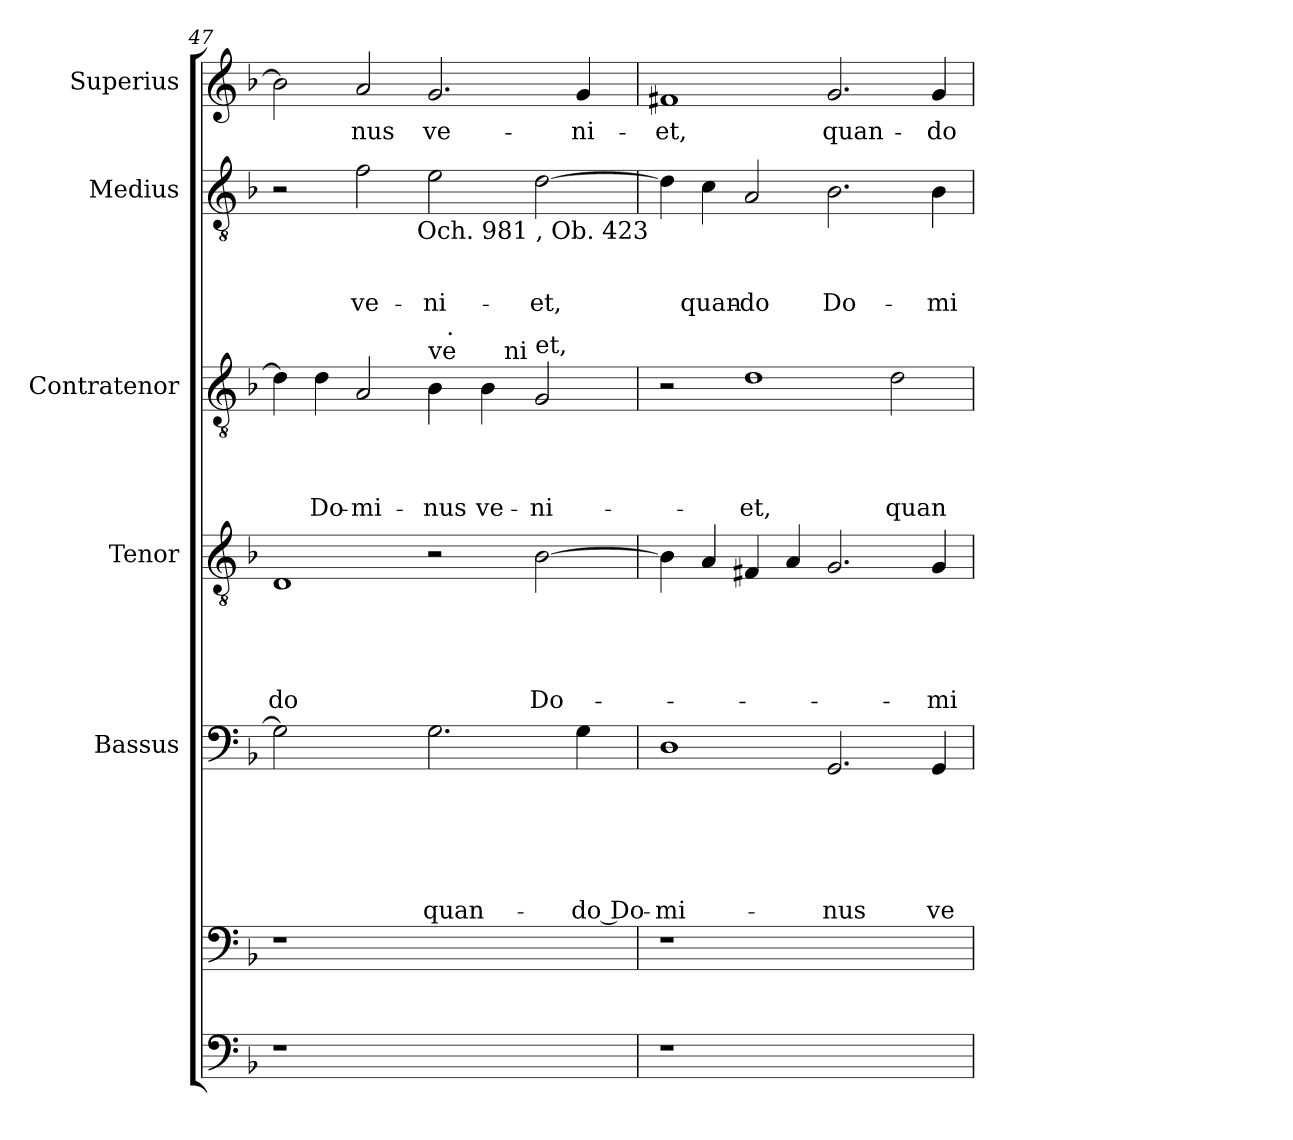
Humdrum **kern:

**kern	**kern	**kern	**text	**text	**text	**text	**text	**text	**kern	**text	**text	**text	**text	**text	**kern	**text	**text	**text	**text	**kern	**text	**text	**text	**kern	**text
*part7	*part6	*part5	*part5	*part5	*part5	*part5	*part5	*part5	*part4	*part4	*part4	*part4	*part4	*part4	*part3	*part3	*part3	*part3	*part3	*part2	*part2	*part2	*part2	*part1	*part1
*staff7	*staff6	*staff5	*staff5	*staff5	*staff5	*staff5	*staff5	*staff5	*staff4	*staff4	*staff4	*staff4	*staff4	*staff4	*staff3	*staff3	*staff3	*staff3	*staff3	*staff2	*staff2	*staff2	*staff2	*staff1	*staff1
*	*	*I"Bassus	*	*	*	*	*	*	*I"Tenor	*	*	*	*	*	*I"Contratenor	*	*	*	*	*I"Medius	*	*	*	*I"Superius	*
*clefF4	*clefF4	*clefF4	*	*	*	*	*	*	*clefGv2	*	*	*	*	*	*clefGv2	*	*	*	*	*clefGv2	*	*	*	*clefG2	*
*k[b-]	*k[b-]	*k[b-]	*	*	*	*	*	*	*k[b-]	*	*	*	*	*	*k[b-]	*	*	*	*	*k[b-]	*	*	*	*k[b-]	*
*F:	*F:	*F:	*	*	*	*	*	*	*F:	*	*	*	*	*	*F:	*	*	*	*	*F:	*	*	*	*F:	*
=47	=47	=47	=47	=47	=47	=47	=47	=47	=47	=47	=47	=47	=47	=47	=47	=47	=47	=47	=47	=47	=47	=47	=47	=47	=47
!	!	!	!	!	!	!	!	!	!	!	!	!	!	!LO:LY:b	!	!	!	!	!	!	!	!	!	!	!
*	*	*	*	*	*	*	*	*	*	*	*	*	*	*	*^	*	*	*	*	*^	*	*	*	*	*
*	*	*	*	*	*	*	*	*	*	*	*	*	*	*	*	*^	*	*	*	*	*	*	*	*	*	*	*
1r	1r	2G\]	.	.	.	.	.	.	1D	.	.	.	.	-do	4d\]	1ryy	1ryy	.	.	.	.	2r	2ryy	.	.	.	2b-\]	.
!	!	!	!	!	!	!	!	!	!	!	!	!	!	!	!	!	!	!	!	!	!LO:LY:b	!	!	!	!	!	!	!
.	.	.	.	.	.	.	.	.	.	.	.	.	.	.	4d\	.	.	.	.	.	Do-	.	.	.	.	.	.	.
!	!	!	!	!	!	!	!	!	!	!	!	!	!	!	!	!	!	!	!	!	!LO:LY:b	!	!	!	!	!LO:LY:b	!	!LO:LY:b
.	.	2ryy	.	.	.	.	.	.	.	.	.	.	.	.	2A/	.	.	.	.	.	-mi-	2f\	4...ryy	.	.	ve-	2a/	-nus
!	!	!	!	!	!	!	!	!	!	!	!	!	!	!	!	!	!	!	!	!	!	!	!LO:TX:b:t=Och. 981 , Ob. 423	!	!	!	!	!
.	.	.	.	.	.	.	.	.	.	.	.	.	.	.	.	.	.	.	.	.	.	.	1ryy	.	.	.	.	.
!	!	!	!	!	!	!	!	!	!	!	!	!	!	!	!LO:TX:a:t=ve	!	!	!	!	!	!	!	!	!	!	!	!	!
!	!	!	!	!	!	!	!	!LO:LY:b:rj	!	!	!	!	!	!	!	!	!	!	!	!	!LO:LY:b	!	!	!	!	!LO:LY:b	!	!LO:LY:b
1ryy	1ryy	2.G\	.	.	.	.	.	quan-	2r	.	.	.	.	.	4B-\	16ryy	4ryy	.	.	.	-nus	2e\	.	.	.	-ni-	2.g/	ve-
!	!	!	!	!	!	!	!	!	!	!	!	!	!	!	!	!LO:TX:a:t=.	!	!	!	!	!	!	!	!	!	!	!	!
.	.	.	.	.	.	.	.	.	.	.	.	.	.	.	.	2...ryy	.	.	.	.	.	.	.	.	.	.	.	.
!	!	!	!	!	!	!	!	!	!	!	!	!	!	!	!	!	!	!	!	!	!LO:LY:b	!	!	!	!	!	!	!
.	.	.	.	.	.	.	.	.	.	.	.	.	.	.	4B-\	.	16.ryy	.	.	.	ve-	.	.	.	.	.	.	.
!	!	!	!	!	!	!	!	!	!	!	!	!	!	!	!	!	!LO:TX:a:t=ni	!	!	!	!	!	!	!	!	!	!	!
.	.	.	.	.	.	.	.	.	.	.	.	.	.	.	.	.	2ryy	.	.	.	.	.	.	.	.	.	.	.
!	!	!	!	!	!	!	!	!	!	!	!	!	!	!	!LO:TX:a:t=et,	!	!	!	!	!	!	!	!	!	!	!	!	!
!	!	!	!	!	!	!	!	!	!	!	!	!	!	!LO:LY:b	!	!	!	!	!	!	!LO:LY:b	!	!	!	!	!LO:LY:b	!	!
.	.	.	.	.	.	.	.	.	[>2B-\	.	.	.	.	Do-	2G/	.	.	.	.	.	-ni-	[>2d\	.	.	.	-et,	.	.
!	!	!	!	!	!	!	!	!LO:LY:b	!	!	!	!	!	!	!	!	!	!	!	!	!	!	!	!	!	!	!	!LO:LY:b
.	.	4G\	.	.	.	.	.	-do Do-	.	.	.	.	.	.	.	.	.	.	.	.	.	.	.	.	.	.	4g/	-ni-
.	.	.	.	.	.	.	.	.	.	.	.	.	.	.	.	.	8ryy	.	.	.	.	.	.	.	.	.	.	.
.	.	.	.	.	.	.	.	.	.	.	.	.	.	.	.	.	32ryy	.	.	.	.	.	32ryy	.	.	.	.	.
=48	=48	=48	=48	=48	=48	=48	=48	=48	=48	=48	=48	=48	=48	=48	=48	=48	=48	=48	=48	=48	=48	=48	=48	=48	=48	=48	=48	=48
!	!	!	!	!	!	!	!	!LO:LY:b	!	!	!	!	!	!	!	!	!	!	!	!	!	!	!	!	!	!	!	!LO:LY:b
*	*	*	*	*	*	*	*	*	*	*	*	*	*	*	*v	*v	*v	*	*	*	*	*	*	*	*	*	*	*
*	*	*	*	*	*	*	*	*	*	*	*	*	*	*	*	*	*	*	*	*v	*v	*	*	*	*	*
1r	1r	1D	.	.	.	.	.	-mi-	4B-\]	.	.	.	.	.	2r	.	.	.	.	4d\]	.	.	.	1f#X	-et,
!	!	!	!	!	!	!	!	!	!	!	!	!	!	!	!	!	!	!	!	!	!	!	!LO:LY:b	!	!
.	.	.	.	.	.	.	.	.	4A/	.	.	.	.	.	.	.	.	.	.	4c\	.	.	quan-	.	.
!	!	!	!	!	!	!	!	!	!	!	!	!	!	!	!	!	!	!	!LO:LY:b	!	!	!	!LO:LY:b	!	!
.	.	.	.	.	.	.	.	.	4F#/	.	.	.	.	.	1d	.	.	.	-et,	2A/	.	.	-do	.	.
.	.	.	.	.	.	.	.	.	4A/	.	.	.	.	.	.	.	.	.	.	.	.	.	.	.	.
!	!	!	!	!	!	!	!	!LO:LY:b	!	!	!	!	!	!	!	!	!	!	!	!	!	!	!LO:LY:b	!	!LO:LY:b
1ryy	1ryy	2.GG/	.	.	.	.	.	-nus	2.G/	.	.	.	.	.	.	.	.	.	.	2.B-\	.	.	Do-	2.g/	quan-
!	!	!	!	!	!	!	!	!	!	!	!	!	!	!	!	!	!	!	!LO:LY:b	!	!	!	!	!	!
.	.	.	.	.	.	.	.	.	.	.	.	.	.	.	2d\	.	.	.	quan-	.	.	.	.	.	.
!	!	!	!	!	!	!	!	!LO:LY:b	!	!	!	!	!	!LO:LY:b	!	!	!	!	!	!	!	!	!LO:LY:b	!	!LO:LY:b
.	.	4GG/	.	.	.	.	.	ve-	4G/	.	.	.	.	-mi-	.	.	.	.	.	4B-\	.	.	-mi-	4g/	-do
=	=	=	=	=	=	=	=	=	=	=	=	=	=	=	=	=	=	=	=	=	=	=	=	=	=
*-	*-	*-	*-	*-	*-	*-	*-	*-	*-	*-	*-	*-	*-	*-	*-	*-	*-	*-	*-	*-	*-	*-	*-	*-	*-
